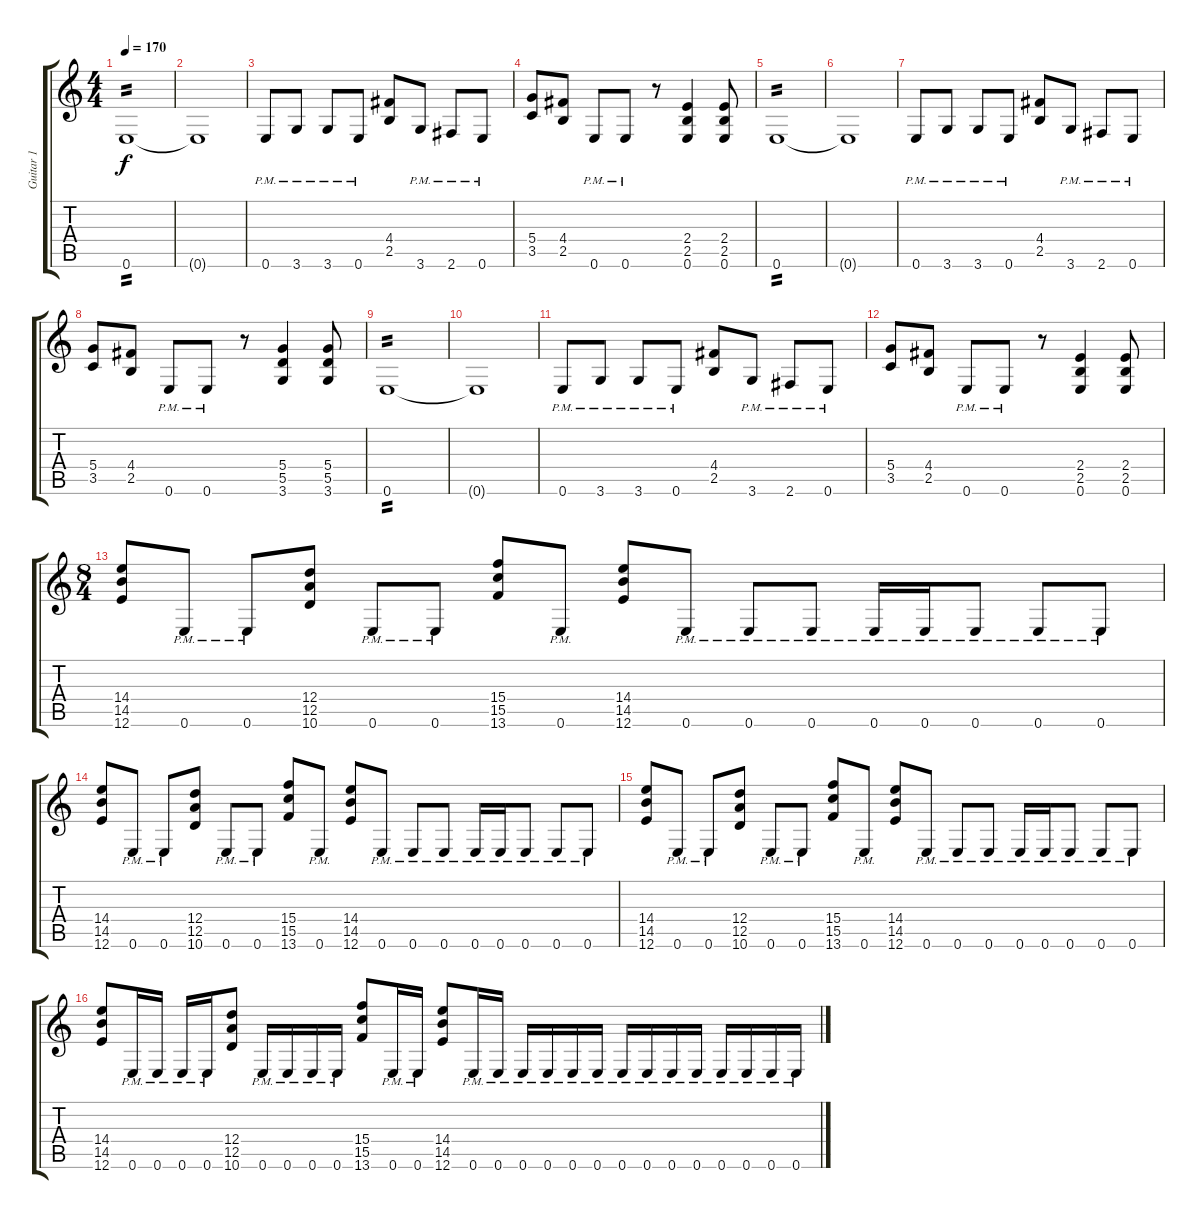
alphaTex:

\track ("Guitar 1" "Guitar 1") {instrument distortionguitar}
\staff {score tabs}
\tuning (E4 B3 G3 D3 A2 E2) {hide}
\ts (4 4)
\tempo 170
\clef g2
\ks c
0.6.1{tp 2 dy f} |
0.6{t}.1 |
0.6{pm}.8 3.6{pm}.8 3.6{pm}.8 0.6{pm}.8 (4.4 2.5).8 3.6{pm}.8 2.6{pm}.8 0.6{pm}.8 |
(5.4 3.5).8 (4.4 2.5).8 0.6{pm}.8 0.6{pm}.8 r.8 (2.4 2.5 0.6).4 (2.4 2.5 0.6).8 |
0.6.1{tp 2} |
0.6{t}.1 |
0.6{pm}.8 3.6{pm}.8 3.6{pm}.8 0.6{pm}.8 (4.4 2.5).8 3.6{pm}.8 2.6{pm}.8 0.6{pm}.8 |
(5.4 3.5).8 (4.4 2.5).8 0.6{pm}.8 0.6{pm}.8 r.8 (5.4 5.5 3.6).4 (5.4 5.5 3.6).8 |
0.6.1{tp 2} |
0.6{t}.1 |
0.6{pm}.8 3.6{pm}.8 3.6{pm}.8 0.6{pm}.8 (4.4 2.5).8 3.6{pm}.8 2.6{pm}.8 0.6{pm}.8 |
(5.4 3.5).8 (4.4 2.5).8 0.6{pm}.8 0.6{pm}.8 r.8 (2.4 2.5 0.6).4 (2.4 2.5 0.6).8 |
\ts (8 4)
(14.4 14.5 12.6).8 0.6{pm}.8 0.6{pm}.8 (12.4 12.5 10.6).8 0.6{pm}.8 0.6{pm}.8 (15.4 15.5 13.6).8 0.6{pm}.8 (14.4 14.5 12.6).8 0.6{pm}.8 0.6{pm}.8 0.6{pm}.8 0.6{pm}.16 0.6{pm}.16 0.6{pm}.8 0.6{pm}.8 0.6{pm}.8 |
(14.4 14.5 12.6).8 0.6{pm}.8 0.6{pm}.8 (12.4 12.5 10.6).8 0.6{pm}.8 0.6{pm}.8 (15.4 15.5 13.6).8 0.6{pm}.8 (14.4 14.5 12.6).8 0.6{pm}.8 0.6{pm}.8 0.6{pm}.8 0.6{pm}.16 0.6{pm}.16 0.6{pm}.8 0.6{pm}.8 0.6{pm}.8 |
(14.4 14.5 12.6).8 0.6{pm}.8 0.6{pm}.8 (12.4 12.5 10.6).8 0.6{pm}.8 0.6{pm}.8 (15.4 15.5 13.6).8 0.6{pm}.8 (14.4 14.5 12.6).8 0.6{pm}.8 0.6{pm}.8 0.6{pm}.8 0.6{pm}.16 0.6{pm}.16 0.6{pm}.8 0.6{pm}.8 0.6{pm}.8 |
(14.4 14.5 12.6).8 0.6{pm}.16 0.6{pm}.16 0.6{pm}.16 0.6{pm}.16 (12.4 12.5 10.6).8 0.6{pm}.16 0.6{pm}.16 0.6{pm}.16 0.6{pm}.16 (15.4 15.5 13.6).8 0.6{pm}.16 0.6{pm}.16 (14.4 14.5 12.6).8 0.6{pm}.16 0.6{pm}.16 0.6{pm}.16 0.6{pm}.16 0.6{pm}.16 0.6{pm}.16 0.6{pm}.16 0.6{pm}.16 0.6{pm}.16 0.6{pm}.16 0.6{pm}.16 0.6{pm}.16 0.6{pm}.16 0.6{pm}.16
